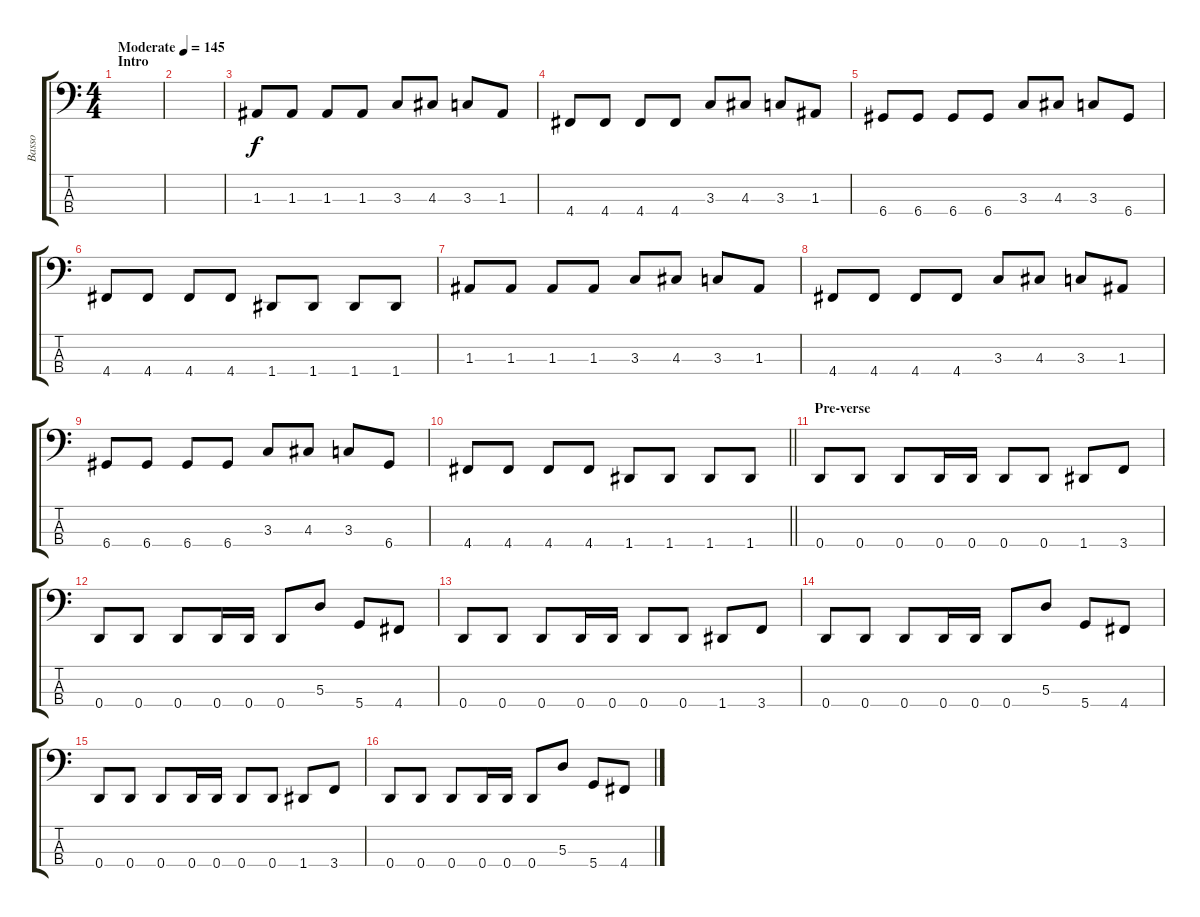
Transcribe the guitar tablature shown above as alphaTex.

\track ("Basso" "Basso") {instrument electricbassfinger}
\staff {score tabs}
\tuning (G2 D2 A1 D1) {hide}
\ts (4 4)
\section ("" "Intro")
\tempo (145 "Moderate")
\clef f4
\ks c
|
|
1.3.8 1.3.8 1.3.8 1.3.8 3.3.8 4.3.8 3.3.8 1.3.8 |
4.4.8 4.4.8 4.4.8 4.4.8 3.3.8 4.3.8 3.3.8 1.3.8 |
6.4.8 6.4.8 6.4.8 6.4.8 3.3.8 4.3.8 3.3.8 6.4.8 |
4.4.8 4.4.8 4.4.8 4.4.8 1.4.8 1.4.8 1.4.8 1.4.8 |
1.3.8 1.3.8 1.3.8 1.3.8 3.3.8 4.3.8 3.3.8 1.3.8 |
4.4.8 4.4.8 4.4.8 4.4.8 3.3.8 4.3.8 3.3.8 1.3.8 |
6.4.8 6.4.8 6.4.8 6.4.8 3.3.8 4.3.8 3.3.8 6.4.8 |
\barLineRight lightlight
4.4.8 4.4.8 4.4.8 4.4.8 1.4.8 1.4.8 1.4.8 1.4.8 |
\section ("" "Pre-verse")
0.4.8 0.4.8 0.4.8 0.4.16 0.4.16 0.4.8 0.4.8 1.4.8 3.4.8 |
0.4.8 0.4.8 0.4.8 0.4.16 0.4.16 0.4.8 5.3.8 5.4.8 4.4.8 |
0.4.8 0.4.8 0.4.8 0.4.16 0.4.16 0.4.8 0.4.8 1.4.8 3.4.8 |
0.4.8 0.4.8 0.4.8 0.4.16 0.4.16 0.4.8 5.3.8 5.4.8 4.4.8 |
0.4.8 0.4.8 0.4.8 0.4.16 0.4.16 0.4.8 0.4.8 1.4.8 3.4.8 |
0.4.8 0.4.8 0.4.8 0.4.16 0.4.16 0.4.8 5.3.8 5.4.8 4.4.8
